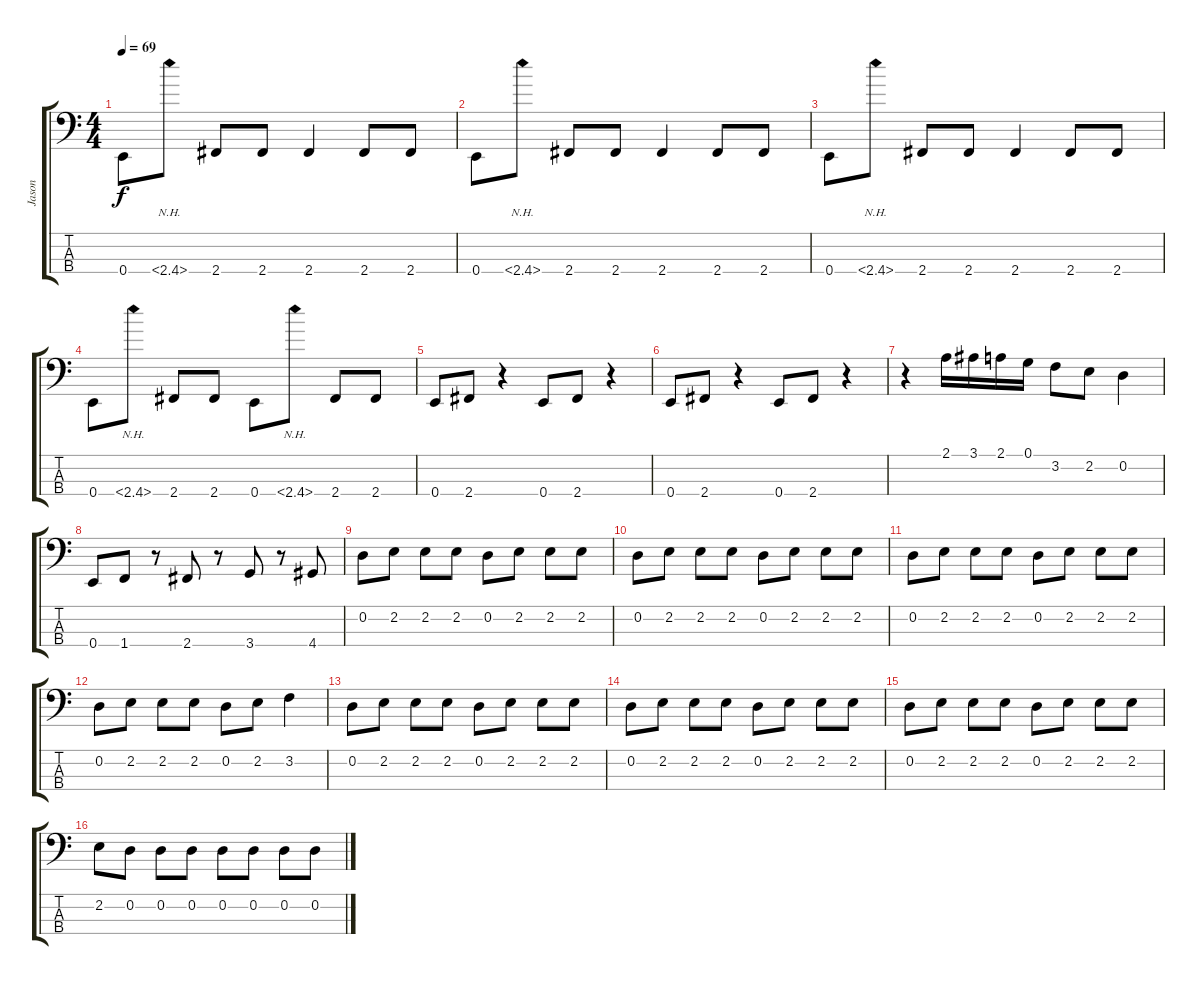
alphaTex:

\track ("Jason" "Jason") {instrument electricbasspick}
\staff {score tabs}
\tuning (G2 D2 A1 E1) {hide}
\ts (4 4)
\tempo 69
\clef f4
\ks c
0.4.8{dy f} 2.4{nh}.8 2.4.8 2.4.8 2.4.4 2.4.8 2.4.8 |
0.4.8 2.4{nh}.8 2.4.8 2.4.8 2.4.4 2.4.8 2.4.8 |
0.4.8 2.4{nh}.8 2.4.8 2.4.8 2.4.4 2.4.8 2.4.8 |
0.4.8 2.4{nh}.8 2.4.8 2.4.8 0.4.8 2.4{nh}.8 2.4.8 2.4.8 |
0.4.8 2.4.8 r.4 0.4.8 2.4.8 r.4 |
0.4.8 2.4.8 r.4 0.4.8 2.4.8 r.4 |
r.4 2.1.16 3.1.16 2.1.16 0.1.16 3.2.8 2.2.8 0.2.4 |
0.4.8 1.4.8 r.8 2.4.8 r.8 3.4.8 r.8 4.4.8 |
0.2.8 2.2.8 2.2.8 2.2.8 0.2.8 2.2.8 2.2.8 2.2.8 |
0.2.8 2.2.8 2.2.8 2.2.8 0.2.8 2.2.8 2.2.8 2.2.8 |
0.2.8 2.2.8 2.2.8 2.2.8 0.2.8 2.2.8 2.2.8 2.2.8 |
0.2.8 2.2.8 2.2.8 2.2.8 0.2.8 2.2.8 3.2.4 |
0.2.8 2.2.8 2.2.8 2.2.8 0.2.8 2.2.8 2.2.8 2.2.8 |
0.2.8 2.2.8 2.2.8 2.2.8 0.2.8 2.2.8 2.2.8 2.2.8 |
0.2.8 2.2.8 2.2.8 2.2.8 0.2.8 2.2.8 2.2.8 2.2.8 |
2.2.8 0.2.8 0.2.8 0.2.8 0.2.8 0.2.8 0.2.8 0.2.8
